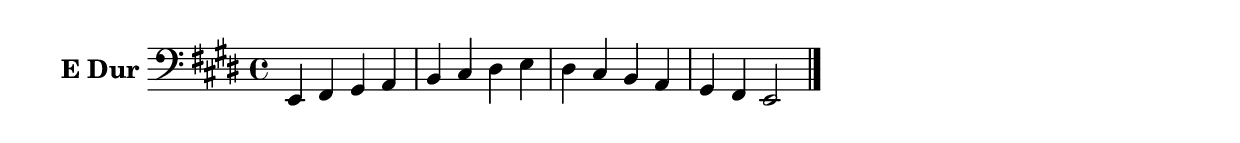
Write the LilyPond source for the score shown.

\version "2.18.2"

\score {
  \new Staff = "cello"
    \with { instrumentName = \markup { \bold \large { "E Dur" }}}
    \transpose c e, {
      \relative c {
        \clef bass
        \key c \major
        \time 4/4

        c4 d e f |
        g a b c  |
        b a g f  |
        e d c2 \bar "|."

      }
    }
  \layout {}
}
